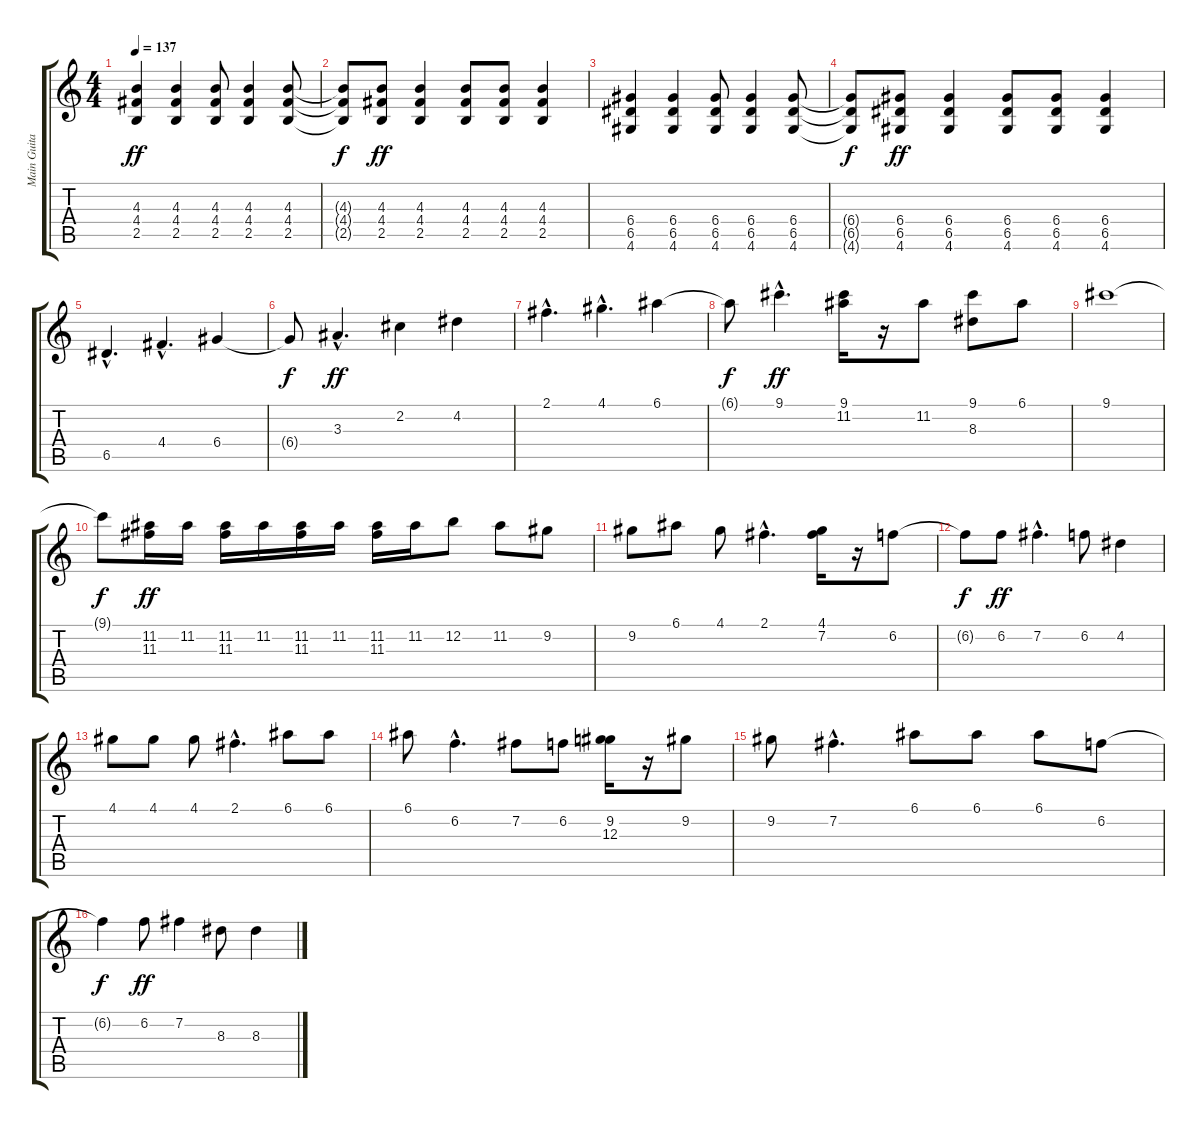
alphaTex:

\track ("Main Guitar !!" "Main Guita") {instrument distortionguitar}
\staff {score tabs}
\tuning (E4 B3 G3 D3 A2 E2) {hide}
\ts (4 4)
\tempo 137
\clef g2
\ks c
(4.3 4.4 2.5).4{dy ff} (4.3 4.4 2.5).4 (4.3 4.4 2.5).8 (4.3 4.4 2.5).4 (4.3 4.4 2.5).8 |
(4.3{t} 4.4{t} 2.5{t}).8{dy f} (4.3 4.4 2.5).8{dy ff} (4.3 4.4 2.5).4 (4.3 4.4 2.5).8 (4.3 4.4 2.5).8 (4.3 4.4 2.5).4 |
(6.4 6.5 4.6).4 (6.4 6.5 4.6).4 (6.4 6.5 4.6).8 (6.4 6.5 4.6).4 (6.4 6.5 4.6).8 |
(6.4{t} 6.5{t} 4.6{t}).8{dy f} (6.4 6.5 4.6).8{dy ff} (6.4 6.5 4.6).4 (6.4 6.5 4.6).8 (6.4 6.5 4.6).8 (6.4 6.5 4.6).4 |
6.5{hac}.4{d} 4.4{hac}.4{d} 6.4.4 |
6.4{t}.8{dy f} 3.3{hac}.4{d dy ff} 2.2.4 4.2.4 |
2.1{hac}.4{d} 4.1{hac}.4{d} 6.1.4 |
6.1{t}.8{dy f} 9.1{hac}.4{d dy ff} (9.1 11.2).16 r.16 11.2.8 (9.1 8.3).8 6.1.8 |
9.1.1 |
9.1{t}.8{dy f} (11.2 11.3).16{dy ff} 11.2.16 (11.2 11.3).16 11.2.16 (11.2 11.3).16 11.2.16 (11.2 11.3).16 11.2.16 12.2.8 11.2.8 9.2.8 |
9.2.8 6.1.8 4.1.8 2.1{hac}.4{d} (4.1 7.2).16 r.16 6.2.8 |
6.2{t}.8{dy f} 6.2.8{dy ff} 7.2{hac}.4{d} 6.2.8 4.2.4 |
4.1.8 4.1.8 4.1.8 2.1{hac}.4{d} 6.1.8 6.1.8 |
6.1.8 6.2{hac}.4{d} 7.2.8 6.2.8 (9.2 12.3).16 r.16 9.2.8 |
9.2.8 7.2{hac}.4{d} 6.1.8 6.1.8 6.1.8 6.2.8 |
6.2{t}.4{dy f} 6.2.8{dy ff} 7.2.4 8.3.8 8.3.4
